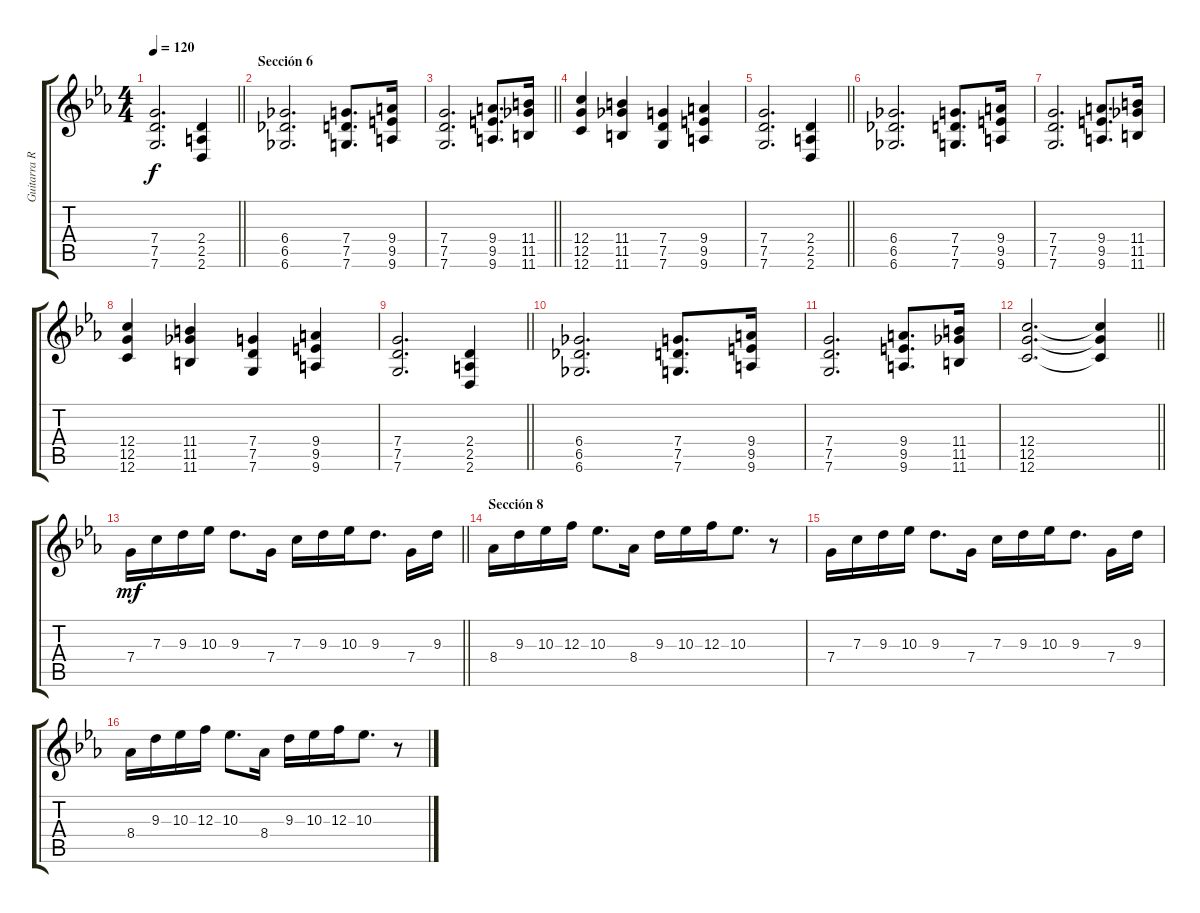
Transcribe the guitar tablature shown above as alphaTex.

\track ("Guitarra Rítmica" "Guitarra R") {instrument distortionguitar}
\staff {score tabs}
\tuning (D4 A3 F3 C3 G2 C2) {hide}
\ts (4 4)
\tempo 120
\clef g2
\barLineRight lightlight
\ks eb
(7.4 7.5 7.6).2{d dy f} (2.4 2.5 2.6).4 |
\section ("" "Sección 6")
(6.4 6.5 6.6).2{d} (7.4 7.5 7.6).8{d} (9.4 9.5 9.6).16 |
\barLineRight lightlight
(7.4 7.5 7.6).2{d} (9.4 9.5 9.6).8{d} (11.4 11.5 11.6).16 |
(12.4 12.5 12.6).4 (11.4 11.5 11.6).4 (7.4 7.5 7.6).4 (9.4 9.5 9.6).4 |
\barLineRight lightlight
(7.4 7.5 7.6).2{d} (2.4 2.5 2.6).4 |
(6.4 6.5 6.6).2{d} (7.4 7.5 7.6).8{d} (9.4 9.5 9.6).16 |
(7.4 7.5 7.6).2{d} (9.4 9.5 9.6).8{d} (11.4 11.5 11.6).16 |
(12.4 12.5 12.6).4 (11.4 11.5 11.6).4 (7.4 7.5 7.6).4 (9.4 9.5 9.6).4 |
\barLineRight lightlight
(7.4 7.5 7.6).2{d} (2.4 2.5 2.6).4 |
(6.4 6.5 6.6).2{d} (7.4 7.5 7.6).8{d} (9.4 9.5 9.6).16 |
(7.4 7.5 7.6).2{d} (9.4 9.5 9.6).8{d} (11.4 11.5 11.6).16 |
\barLineRight lightlight
(12.4 12.5 12.6).2{d} (12.4{t} 12.5{t} 12.6{t}).4 |
\barLineRight lightlight
7.4.16{dy mf} 7.3.16 9.3.16 10.3.16 9.3.8{d} 7.4.16 7.3.16 9.3.16 10.3.16 9.3.8{d} 7.4.16 9.3.16 |
\section ("" "Sección 8")
8.4.16 9.3.16 10.3.16 12.3.16 10.3.8{d} 8.4.16 9.3.16 10.3.16 12.3.16 10.3.8{d} r.8 |
7.4.16 7.3.16 9.3.16 10.3.16 9.3.8{d} 7.4.16 7.3.16 9.3.16 10.3.16 9.3.8{d} 7.4.16 9.3.16 |
8.4.16 9.3.16 10.3.16 12.3.16 10.3.8{d} 8.4.16 9.3.16 10.3.16 12.3.16 10.3.8{d} r.8
